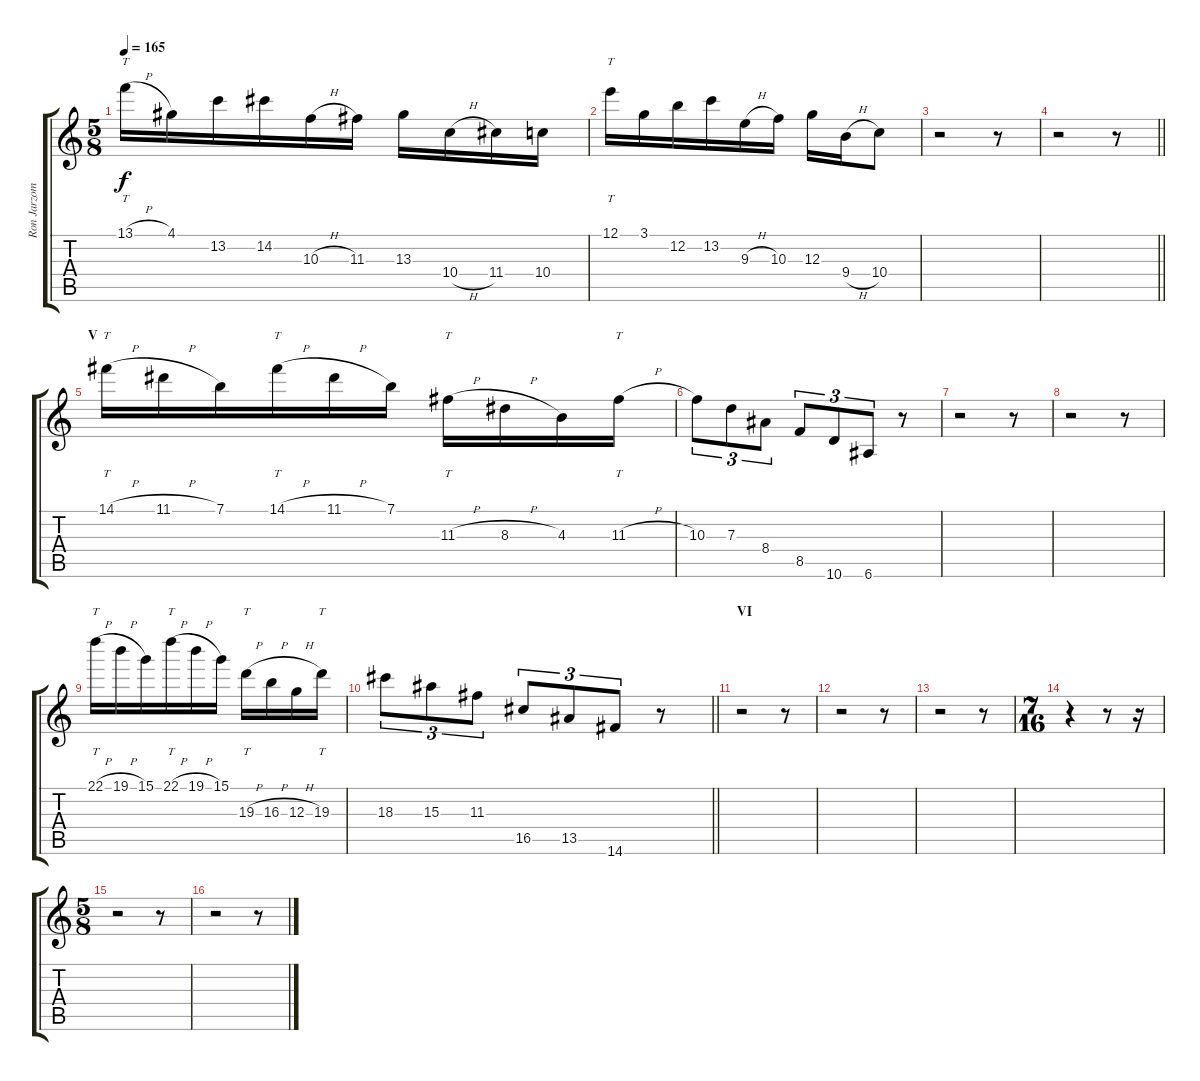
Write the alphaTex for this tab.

\track ("Ron Jarzombek" "Ron Jarzom") {instrument distortionguitar}
\staff {score tabs}
\tuning (E4 B3 G3 D3 A2 E2) {hide}
\ts (5 8)
\tempo 165
\clef g2
\ks c
13.1{h}.16{tt dy f balance 16} 4.1.16 13.2.16 14.2.16 10.3{h}.16 11.3.16 13.3.16 10.4{h}.16 11.4.16 10.4.16 |
12.1.16{tt} 3.1.16 12.2.16 13.2.16 9.3{h}.16 10.3.16 12.3.16 9.4{h}.16 10.4.8 |
r.2 r.8 |
\barLineRight lightlight
r.2 r.8 |
\section ("" "V")
14.1{h}.16{tt} 11.1{h}.16 7.1.16 14.1{h}.16{tt} 11.1{h}.16 7.1.16 11.3{h}.16{tt} 8.3{h}.16 4.3.16 11.3{h}.16{tt} |
10.3.8{tu (3 2)} 7.3.8{tu (3 2)} 8.4.8{tu (3 2)} 8.5.8{tu (3 2)} 10.6.8{tu (3 2)} 6.6.8{tu (3 2)} r.8 |
r.2 r.8 |
r.2 r.8 |
22.1{h}.16{tt} 19.1{h}.16 15.1.16 22.1{h}.16{tt} 19.1{h}.16 15.1.16 19.3{h}.16{tt} 16.3{h}.16 12.3{h}.16 19.3.16{tt} |
\barLineRight lightlight
18.3.8{tu (3 2)} 15.3.8{tu (3 2)} 11.3.8{tu (3 2)} 16.5.8{tu (3 2)} 13.5.8{tu (3 2)} 14.6.8{tu (3 2)} r.8 |
\section ("" "VI")
r.2 r.8 |
r.2 r.8 |
r.2 r.8 |
\ts (7 16)
r.4 r.8 r.16 |
\ts (5 8)
r.2 r.8 |
r.2 r.8
